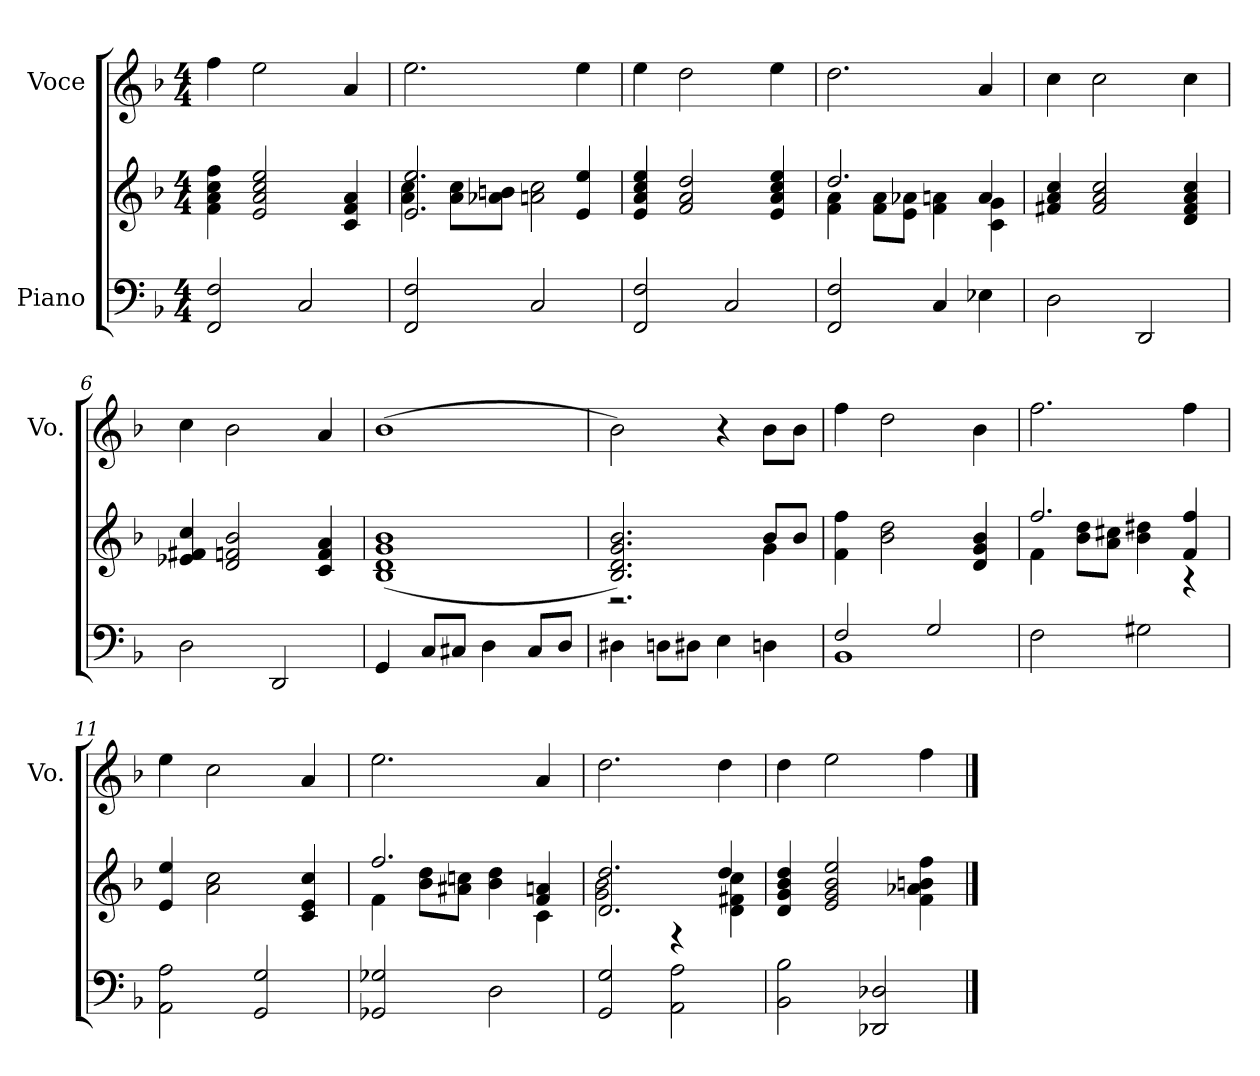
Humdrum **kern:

**kern	**kern	**kern
*part2	*part2	*part1
*staff3	*staff2	*staff1
*I"Piano	*	*I"Voce
*	*	*I'Vo.
*clefF4	*clefG2	*clefG2
*k[b-]	*k[b-]	*k[b-]
*M4/4	*M4/4	*M4/4
=1	=1	=1
2FF/ 2F/	4f\ 4a\ 4cc\ 4ff\	4ff\
.	2e/ 2a/ 2cc/ 2ee/	2ee\
2C/	.	.
.	4c/ 4f/ 4a/	4a/
=2	=2	=2
*	*^	*
2FF/ 2F/	2.e/ 2.ee/	4a\ 4cc\	2.ee\
.	.	8a\ 8cc\L	.
.	.	8a-X\ 8bn\J	.
2C/	.	2an\ 2cc\	.
.	4e/ 4ee/	.	4ee\
*	*v	*v	*
=3	=3	=3
2FF/ 2F/	4e/ 4a/ 4cc/ 4ee/	4ee\
.	2f/ 2a/ 2dd/	2dd\
2C/	.	.
.	4e/ 4a/ 4cc/ 4ee/	4ee\
=4	=4	=4
*	*^	*
2FF/ 2F/	2.dd/	4f\ 4a\	2.dd\
.	.	8f\ 8a\L	.
.	.	8e\ 8a-X\J	.
4C/	.	4f\ 4an\	.
4E-X\	4a/	4c\ 4g\	4a/
*	*v	*v	*
!!LO:LB:g=z
=5	=5	=5
2D\	4f#X/ 4a/ 4cc/	4cc\
.	2f#/ 2a/ 2cc/	2cc\
2DD/	.	.
.	4d/ 4f#/ 4a/ 4cc/	4cc\
=6	=6	=6
2D\	4e-X/ 4f#X/ 4cc/	4cc\
.	2d/ 2fn/ 2b-/	2b-\
2DD/	.	.
.	4c/ 4f/ 4a/	4a/
=7	=7	=7
4GG/	(<1B- 1d 1g 1b-	(>1b-
8C/L	.	.
8C#X/J	.	.
4D\	.	.
8C#/L	.	.
8D/J	.	.
=8	=8	=8
*	*^	*
4D#X\	2.B-/ 2.d/ 2.g/ 2.b-/)	2.r	2b-\)
8Dn\L	.	.	.
8D#X\J	.	.	.
4E\	.	.	4r
4Dn\	8b-/L	4g\	8b-\L
.	8b-/J	.	8b-\J
*	*v	*v	*
=9	=9	=9
*^	*	*
2F/	1BB-	4f\ 4ff\	4ff\
.	.	2b-\ 2dd\	2dd\
2G/	.	.	.
.	.	4d/ 4g/ 4b-/	4b-\
*v	*v	*	*
!!LO:LB:g=z
=10	=10	=10
*	*^	*
2F\	2.ff/	4f\	2.ff\
.	.	8b-\ 8dd\L	.
.	.	8a\ 8cc#X\J	.
2G#X\	.	4b-\ 4dd#X\	.
.	4f/ 4ff/	4r	4ff\
*	*v	*v	*
=11	=11	=11
2AA\ 2A\	4e/ 4ee/	4ee\
.	2a\ 2cc\	2cc\
2GG/ 2G/	.	.
.	4c/ 4e/ 4cc/	4a/
=12	=12	=12
*	*^	*
2GG-X/ 2G-X/	2.ff/	4f\	2.ee\
.	.	8b-\ 8dd\L	.
.	.	8a#X\ 8ccn\J	.
2D\	.	4b-\ 4dd\	.
.	4f/ 4an/	4c\	4a/
=13	=13	=13	=13
2GG/ 2G/	2.d/ 2.dd/	2g\ 2b-\	2.dd\
2AA\ 2A\	.	4r	.
.	4dd/	4d\ 4f#X\ 4cc\	4dd\
*	*v	*v	*
=14	=14	=14
2BB-\ 2B-\	4d/ 4g/ 4b-/ 4dd/	4dd\
.	2e/ 2g/ 2b-/ 2ee/	2ee\
2DD-X/ 2D-X/	.	.
.	4f\ 4a-X\ 4bn\ 4ff\	4ff\
==	==	==
*-	*-	*-
